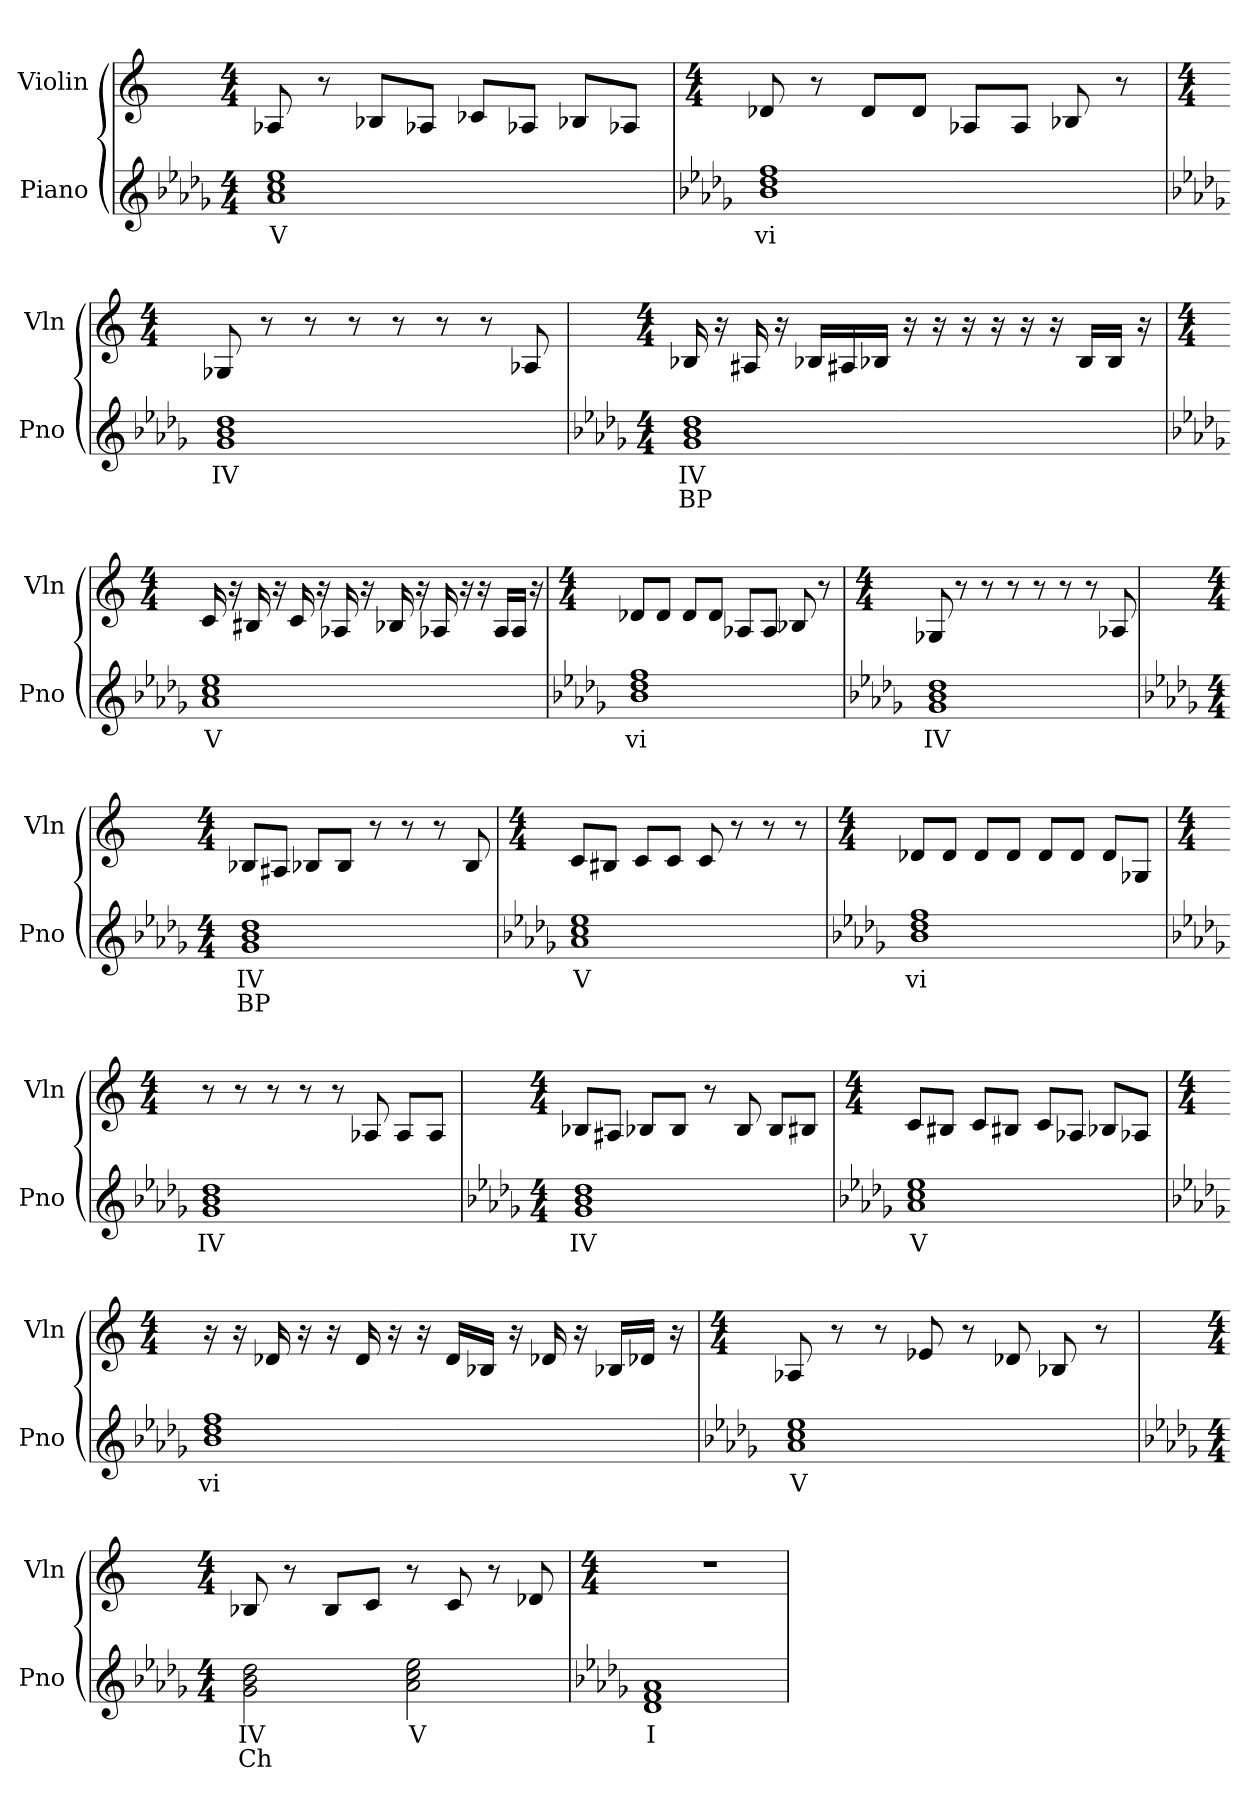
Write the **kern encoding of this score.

**kern	**text	**text	**kern
*part2	*part2	*part2	*part1
*staff2	*staff2	*staff2	*staff1
*I"Piano	*	*	*I"Violin
*I'Pno	*	*	*I'Vln
*k[b-e-a-d-g-]	*	*	*
*D-:	*	*	*
*M4/4	*	*	*M4/4
=	=	=	=
1a- 1cc 1ee-	V	.	8A-X
.	.	.	8r
.	.	.	8B-XL
.	.	.	8A-XJ
.	.	.	8c-XL
.	.	.	8A-XJ
.	.	.	8B-XL
.	.	.	8A-XJ
=	=	=	=
*k[b-e-a-d-g-]	*	*	*
*D-:	*	*	*
*	*	*	*M4/4
1b- 1dd- 1ff	vi	.	8d-X
.	.	.	8r
.	.	.	8d-L
.	.	.	8d-J
.	.	.	8A-XL
.	.	.	8A-J
.	.	.	8B-X
.	.	.	8r
=	=	=	=
*k[b-e-a-d-g-]	*	*	*
*D-:	*	*	*
*	*	*	*M4/4
1g- 1b- 1dd-	IV	.	8G-X
.	.	.	8r
.	.	.	8r
.	.	.	8r
.	.	.	8r
.	.	.	8r
.	.	.	8r
.	.	.	8A-X
=	=	=	=
*k[b-e-a-d-g-]	*	*	*
*D-:	*	*	*
*M4/4	*	*	*M4/4
1g- 1b- 1dd-	IV	BP	16B-X
.	.	.	16r
.	.	.	16A#X
.	.	.	16r
.	.	.	16B-XLL
.	.	.	16A#X
.	.	.	16B-XJJ
.	.	.	16r
.	.	.	16r
.	.	.	16r
.	.	.	16r
.	.	.	16r
.	.	.	16r
.	.	.	16B-LL
.	.	.	16B-JJ
.	.	.	16r
=	=	=	=
*k[b-e-a-d-g-]	*	*	*
*D-:	*	*	*
*	*	*	*M4/4
1a- 1cc 1ee-	V	.	16c
.	.	.	16r
.	.	.	16B#X
.	.	.	16r
.	.	.	16c
.	.	.	16r
.	.	.	16A-X
.	.	.	16r
.	.	.	16B-X
.	.	.	16r
.	.	.	16A-X
.	.	.	16r
.	.	.	16r
.	.	.	16A-LL
.	.	.	16A-JJ
.	.	.	16r
=	=	=	=
*k[b-e-a-d-g-]	*	*	*
*D-:	*	*	*
*	*	*	*M4/4
1b- 1dd- 1ff	vi	.	8d-XL
.	.	.	8d-J
.	.	.	8d-L
.	.	.	8d-J
.	.	.	8A-XL
.	.	.	8A-J
.	.	.	8B-X
.	.	.	8r
=	=	=	=
*k[b-e-a-d-g-]	*	*	*
*D-:	*	*	*
*	*	*	*M4/4
1g- 1b- 1dd-	IV	.	8G-X
.	.	.	8r
.	.	.	8r
.	.	.	8r
.	.	.	8r
.	.	.	8r
.	.	.	8r
.	.	.	8A-X
=	=	=	=
*k[b-e-a-d-g-]	*	*	*
*D-:	*	*	*
*M4/4	*	*	*M4/4
1g- 1b- 1dd-	IV	BP	8B-XL
.	.	.	8A#XJ
.	.	.	8B-XL
.	.	.	8B-J
.	.	.	8r
.	.	.	8r
.	.	.	8r
.	.	.	8B-
=	=	=	=
*k[b-e-a-d-g-]	*	*	*
*D-:	*	*	*
*	*	*	*M4/4
1a- 1cc 1ee-	V	.	8cL
.	.	.	8B#XJ
.	.	.	8cL
.	.	.	8cJ
.	.	.	8c
.	.	.	8r
.	.	.	8r
.	.	.	8r
=	=	=	=
*k[b-e-a-d-g-]	*	*	*
*D-:	*	*	*
*	*	*	*M4/4
1b- 1dd- 1ff	vi	.	8d-XL
.	.	.	8d-J
.	.	.	8d-L
.	.	.	8d-J
.	.	.	8d-L
.	.	.	8d-J
.	.	.	8d-L
.	.	.	8G-XJ
=	=	=	=
*k[b-e-a-d-g-]	*	*	*
*D-:	*	*	*
*	*	*	*M4/4
1g- 1b- 1dd-	IV	.	8r
.	.	.	8r
.	.	.	8r
.	.	.	8r
.	.	.	8r
.	.	.	8A-X
.	.	.	8A-L
.	.	.	8A-J
=	=	=	=
*k[b-e-a-d-g-]	*	*	*
*D-:	*	*	*
*M4/4	*	*	*M4/4
1g- 1b- 1dd-	IV	.	8B-XL
.	.	.	8A#XJ
.	.	.	8B-XL
.	.	.	8B-J
.	.	.	8r
.	.	.	8B-
.	.	.	8B-L
.	.	.	8B#XJ
=	=	=	=
*k[b-e-a-d-g-]	*	*	*
*D-:	*	*	*
*	*	*	*M4/4
1a- 1cc 1ee-	V	.	8cL
.	.	.	8B#XJ
.	.	.	8cL
.	.	.	8B#XJ
.	.	.	8cL
.	.	.	8A-XJ
.	.	.	8B-XL
.	.	.	8A-XJ
=	=	=	=
*k[b-e-a-d-g-]	*	*	*
*D-:	*	*	*
*	*	*	*M4/4
1b- 1dd- 1ff	vi	.	16r
.	.	.	16r
.	.	.	16d-X
.	.	.	16r
.	.	.	16r
.	.	.	16d-
.	.	.	16r
.	.	.	16r
.	.	.	16d-LL
.	.	.	16B-XJJ
.	.	.	16r
.	.	.	16d-X
.	.	.	16r
.	.	.	16B-XLL
.	.	.	16d-XJJ
.	.	.	16r
=	=	=	=
*k[b-e-a-d-g-]	*	*	*
*D-:	*	*	*
*	*	*	*M4/4
1a- 1cc 1ee-	V	.	8A-X
.	.	.	8r
.	.	.	8r
.	.	.	8e-X
.	.	.	8r
.	.	.	8d-X
.	.	.	8B-X
.	.	.	8r
=	=	=	=
*k[b-e-a-d-g-]	*	*	*
*D-:	*	*	*
*M4/4	*	*	*M4/4
2g- 2b- 2dd-	IV	Ch	8B-X
.	.	.	8r
.	.	.	8B-L
.	.	.	8cJ
2a- 2cc 2ee-	V	.	8r
.	.	.	8c
.	.	.	8r
.	.	.	8d-X
=	=	=	=
*k[b-e-a-d-g-]	*	*	*
*D-:	*	*	*
*	*	*	*M4/4
1d- 1f 1a-	I	.	1r
=	=	=	=
*-	*-	*-	*-
